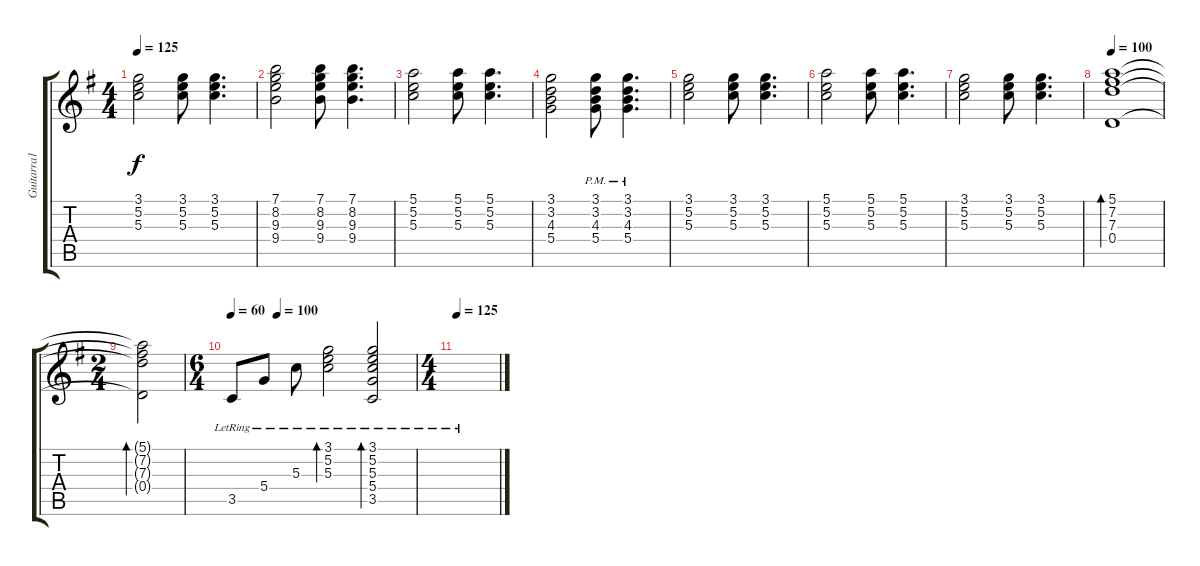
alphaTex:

\track ("Guitarra1" "Guitarra1") {instrument acousticguitarsteel}
\staff {score tabs}
\tuning (E4 B3 G3 D3 A2 E2) {hide}
\ts (4 4)
\tempo 125
\clef g2
\ks g
(3.1 5.2 5.3).2{dy f} (3.1 5.2 5.3).8 (3.1 5.2 5.3).4{d} |
(7.1 8.2 9.3 9.4).2 (7.1 8.2 9.3 9.4).8 (7.1 8.2 9.3 9.4).4{d} |
(5.1 5.2 5.3).2 (5.1 5.2 5.3).8 (5.1 5.2 5.3).4{d} |
(3.1 3.2 4.3 5.4).2 (3.1 3.2 4.3 5.4{pm}).8 (3.1 3.2 4.3 5.4{pm}).4{d} |
(3.1 5.2 5.3).2 (3.1 5.2 5.3).8 (3.1 5.2 5.3).4{d} |
(5.1 5.2 5.3).2 (5.1 5.2 5.3).8 (5.1 5.2 5.3).4{d} |
(3.1 5.2 5.3).2 (3.1 5.2 5.3).8 (3.1 5.2 5.3).4{d} |
\tempo 100
(5.1 7.2 7.3 0.4).1{bd 120} |
\ts (2 4)
(5.1{t} 7.2{t} 7.3{t} 0.4{t}).2{bd 120} |
\ts (6 4)
\tempo 60
\tempo (100 0.25)
3.5{lr}.8 5.4{lr}.8 5.3{lr}.8 (3.1{lr} 5.2{lr} 5.3{lr}).2{bd 120} (3.1{lr} 5.2{lr} 5.3{lr} 5.4{lr} 3.5{lr}).2{bd 120} |
\ts (4 4)
\tempo 125
